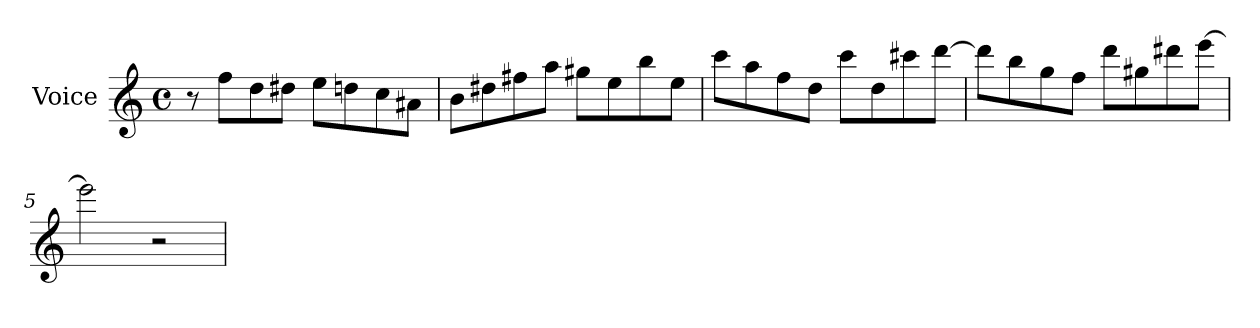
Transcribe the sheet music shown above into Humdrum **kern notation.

**kern
*part1
*staff1
*I"Voice
*I'Voice
*clefG2
*M4/4
*met(c)
=1
8r
8ff\L
8dd\
8dd#X\J
8ee\L
8ddn\
8cc\
8a#X\J
=2
8b\L
8dd#X\
8ff#X\
8aa\J
8gg#X\L
8ee\
8bb\
8ee\J
=3
8ccc\L
8aa\
8ff\
8dd\J
8ccc\L
8dd\
8ccc#X\
[>8ddd\J
=4
8ddd\L]
8bb\
8gg\
8ff\J
8ddd\L
8gg#X\
8ddd#X\
[>8eee\J
=5
2eee\]
2rcc
=
*-
